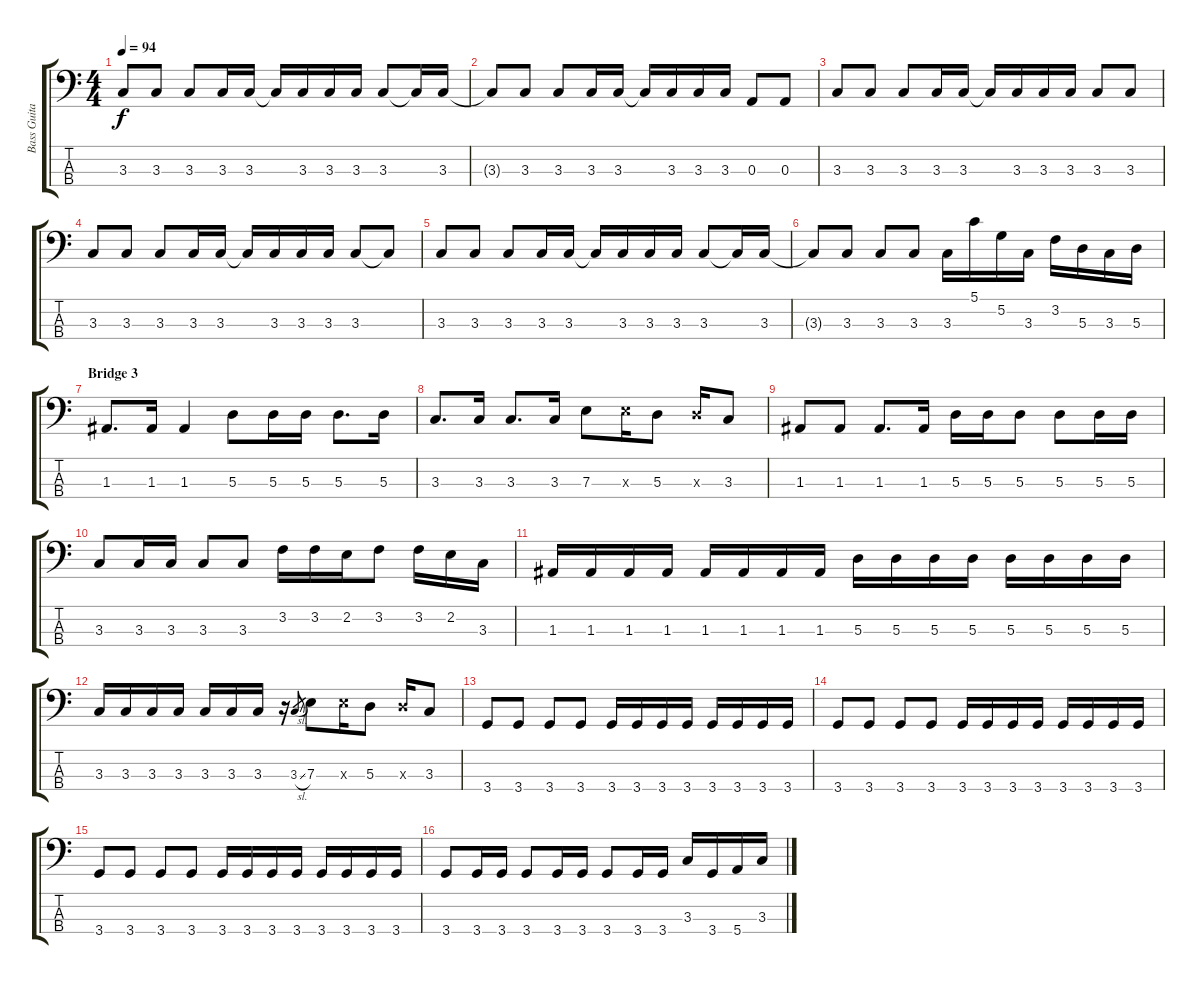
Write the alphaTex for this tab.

\track ("Bass Guitar" "Bass Guita") {instrument electricbasspick}
\staff {score tabs}
\tuning (G2 D2 A1 E1) {hide}
\ts (4 4)
\tempo 94
\clef f4
\ks c
3.3.8{dy f} 3.3.8 3.3.8 3.3.16 3.3.16 3.3{t}.16 3.3.16 3.3.16 3.3.16 3.3.8 3.3{t}.16 3.3.16 |
3.3{t}.8 3.3.8 3.3.8 3.3.16 3.3.16 3.3{t}.16 3.3.16 3.3.16 3.3.16 0.3.8 0.3.8 |
3.3.8 3.3.8 3.3.8 3.3.16 3.3.16 3.3{t}.16 3.3.16 3.3.16 3.3.16 3.3.8 3.3.8 |
3.3.8 3.3.8 3.3.8 3.3.16 3.3.16 3.3{t}.16 3.3.16 3.3.16 3.3.16 3.3.8 3.3{t}.8 |
3.3.8 3.3.8 3.3.8 3.3.16 3.3.16 3.3{t}.16 3.3.16 3.3.16 3.3.16 3.3.8 3.3{t}.16 3.3.16 |
3.3{t}.8 3.3.8 3.3.8 3.3.8 3.3.16 5.1.16 5.2.16 3.3.16 3.2.16 5.3.16 3.3.16 5.3.16 |
\section ("" "Bridge 3")
1.3.8{d} 1.3.16 1.3.4 5.3.8 5.3.16 5.3.16 5.3.8{d} 5.3.16 |
3.3.8{d} 3.3.16 3.3.8{d} 3.3.16 7.3.8 7.3{x}.16 5.3.8 5.3{x}.16 3.3.8 |
1.3.8 1.3.8 1.3.8{d} 1.3.16 5.3.16 5.3.16 5.3.8 5.3.8 5.3.16 5.3.16 |
3.3.8 3.3.16 3.3.16 3.3.8 3.3.8 3.2.16 3.2.16 2.2.16 3.2.8 3.2.16 2.2.16 3.3.16 |
1.3.16 1.3.16 1.3.16 1.3.16 1.3.16 1.3.16 1.3.16 1.3.16 5.3.16 5.3.16 5.3.16 5.3.16 5.3.16 5.3.16 5.3.16 5.3.16 |
3.3.16 3.3.16 3.3.16 3.3.16 3.3.16 3.3.16 3.3.16 r.16 3.3{sl}.8{gr} 7.3.8 7.3{x}.16 5.3.8 5.3{x}.16 3.3.8 |
3.4.8 3.4.8 3.4.8 3.4.8 3.4.16 3.4.16 3.4.16 3.4.16 3.4.16 3.4.16 3.4.16 3.4.16 |
3.4.8 3.4.8 3.4.8 3.4.8 3.4.16 3.4.16 3.4.16 3.4.16 3.4.16 3.4.16 3.4.16 3.4.16 |
3.4.8 3.4.8 3.4.8 3.4.8 3.4.16 3.4.16 3.4.16 3.4.16 3.4.16 3.4.16 3.4.16 3.4.16 |
3.4.8 3.4.16 3.4.16 3.4.8 3.4.16 3.4.16 3.4.8 3.4.16 3.4.16 3.3.16 3.4.16 5.4.16 3.3.16
